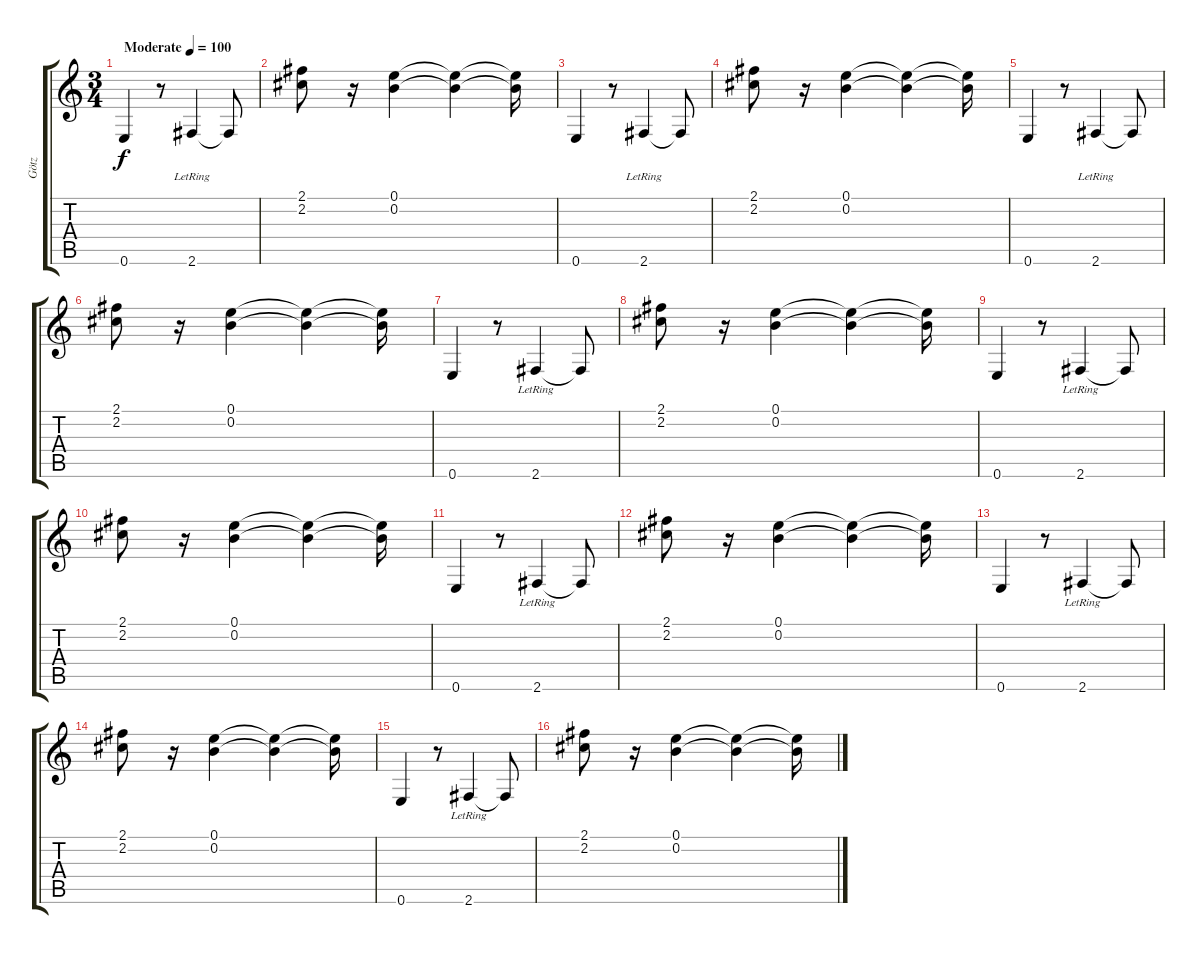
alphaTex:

\track ("Götz" "Götz") {instrument acousticguitarnylon}
\staff {score tabs}
\tuning (E4 B3 G3 D3 A2 E2) {hide}
\ts (3 4)
\tempo (100 "Moderate")
\clef g2
\ks c
0.6.4{dy f instrument acousticguitarnylon} r.8 2.6{lr}.4 2.6{t}.8 |
(2.1 2.2).8 r.16 (0.1 0.2).4 (0.1{t} 0.2{t}).4 (0.1{t} 0.2{t}).16 |
0.6.4 r.8 2.6{lr}.4 2.6{t}.8 |
(2.1 2.2).8 r.16 (0.1 0.2).4 (0.1{t} 0.2{t}).4 (0.1{t} 0.2{t}).16 |
0.6.4 r.8 2.6{lr}.4 2.6{t}.8 |
(2.1 2.2).8 r.16 (0.1 0.2).4 (0.1{t} 0.2{t}).4 (0.1{t} 0.2{t}).16 |
0.6.4 r.8 2.6{lr}.4 2.6{t}.8 |
(2.1 2.2).8 r.16 (0.1 0.2).4 (0.1{t} 0.2{t}).4 (0.1{t} 0.2{t}).16 |
0.6.4 r.8 2.6{lr}.4 2.6{t}.8 |
(2.1 2.2).8 r.16 (0.1 0.2).4 (0.1{t} 0.2{t}).4 (0.1{t} 0.2{t}).16 |
0.6.4 r.8 2.6{lr}.4 2.6{t}.8 |
(2.1 2.2).8 r.16 (0.1 0.2).4 (0.1{t} 0.2{t}).4 (0.1{t} 0.2{t}).16 |
0.6.4 r.8 2.6{lr}.4 2.6{t}.8 |
(2.1 2.2).8 r.16 (0.1 0.2).4 (0.1{t} 0.2{t}).4 (0.1{t} 0.2{t}).16 |
0.6.4 r.8 2.6{lr}.4 2.6{t}.8 |
(2.1 2.2).8 r.16 (0.1 0.2).4 (0.1{t} 0.2{t}).4 (0.1{t} 0.2{t}).16
